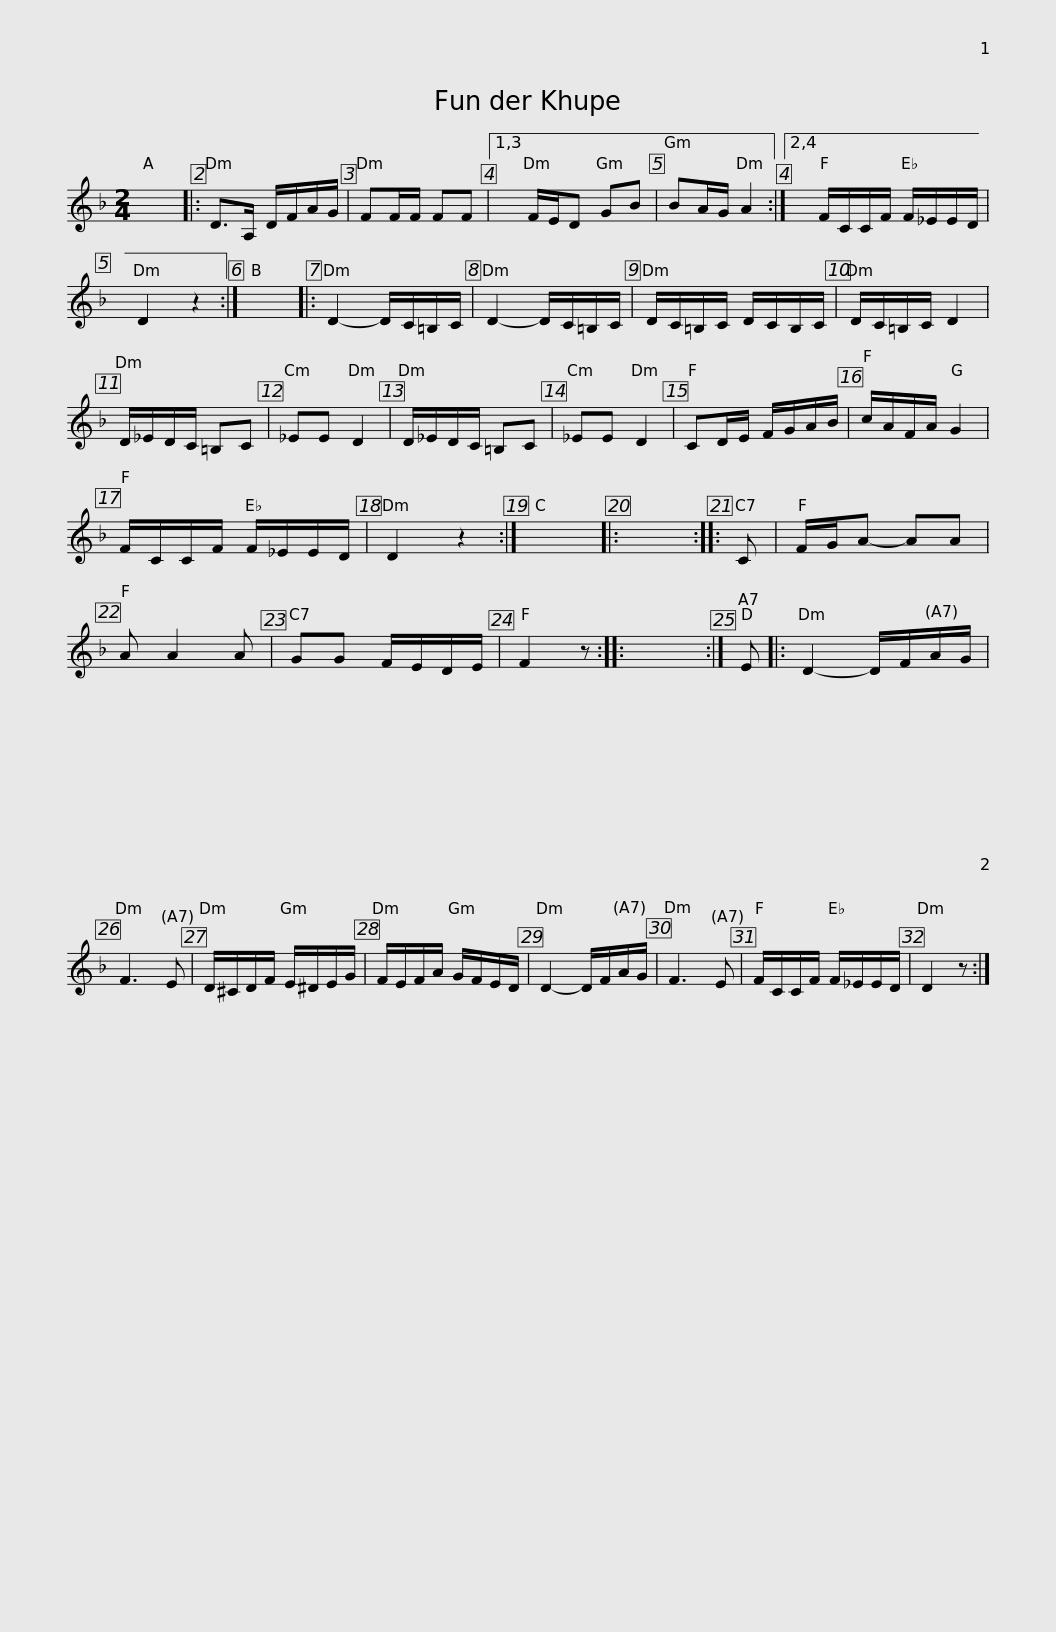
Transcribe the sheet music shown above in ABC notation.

X:1
L:1/8
M:2/4
I:linebreak $
K:Dmin
V:1 treble
V:1
 x4 |: D>A, D/F/A/G/ | FF/F/ FF |1,3 F/E/D GB | BA/G/ A2 :|2,4 %5
 F/C/C/F/ F/_E/E/D/ | D2 z2 :| x4 |: D2- D/C/=B,/C/ |$ D2- D/C/=B,/C/ | %10
 D/C/=B,/C/ D/C/B,/C/ | D/C/=B,/C/ D2 | D/_E/D/C/ =B,C | _EE D2 | D/_E/D/C/ =B,C |$ %15
 _EE D2 | CD/E/ F/G/A/B/ | c/A/F/A/ G2 | F/C/C/F/ F/_E/E/D/ | D2 z2 :| %20
 x4 |: x4 :: C | F/G/A- AA | A A2 A |$ %25
 GG F/E/D/E/ | F2 z :: x4 :| E |: D2- D/F/A/G/ | %30
 F3 E | D/^C/D/F/ E/^D/E/G/ | F/E/F/A/ G/F/E/D/ | D2- D/F/A/G/ |$ F3 E | %35
 F/C/C/F/ F/_E/E/D/ | D2 z :| %37
